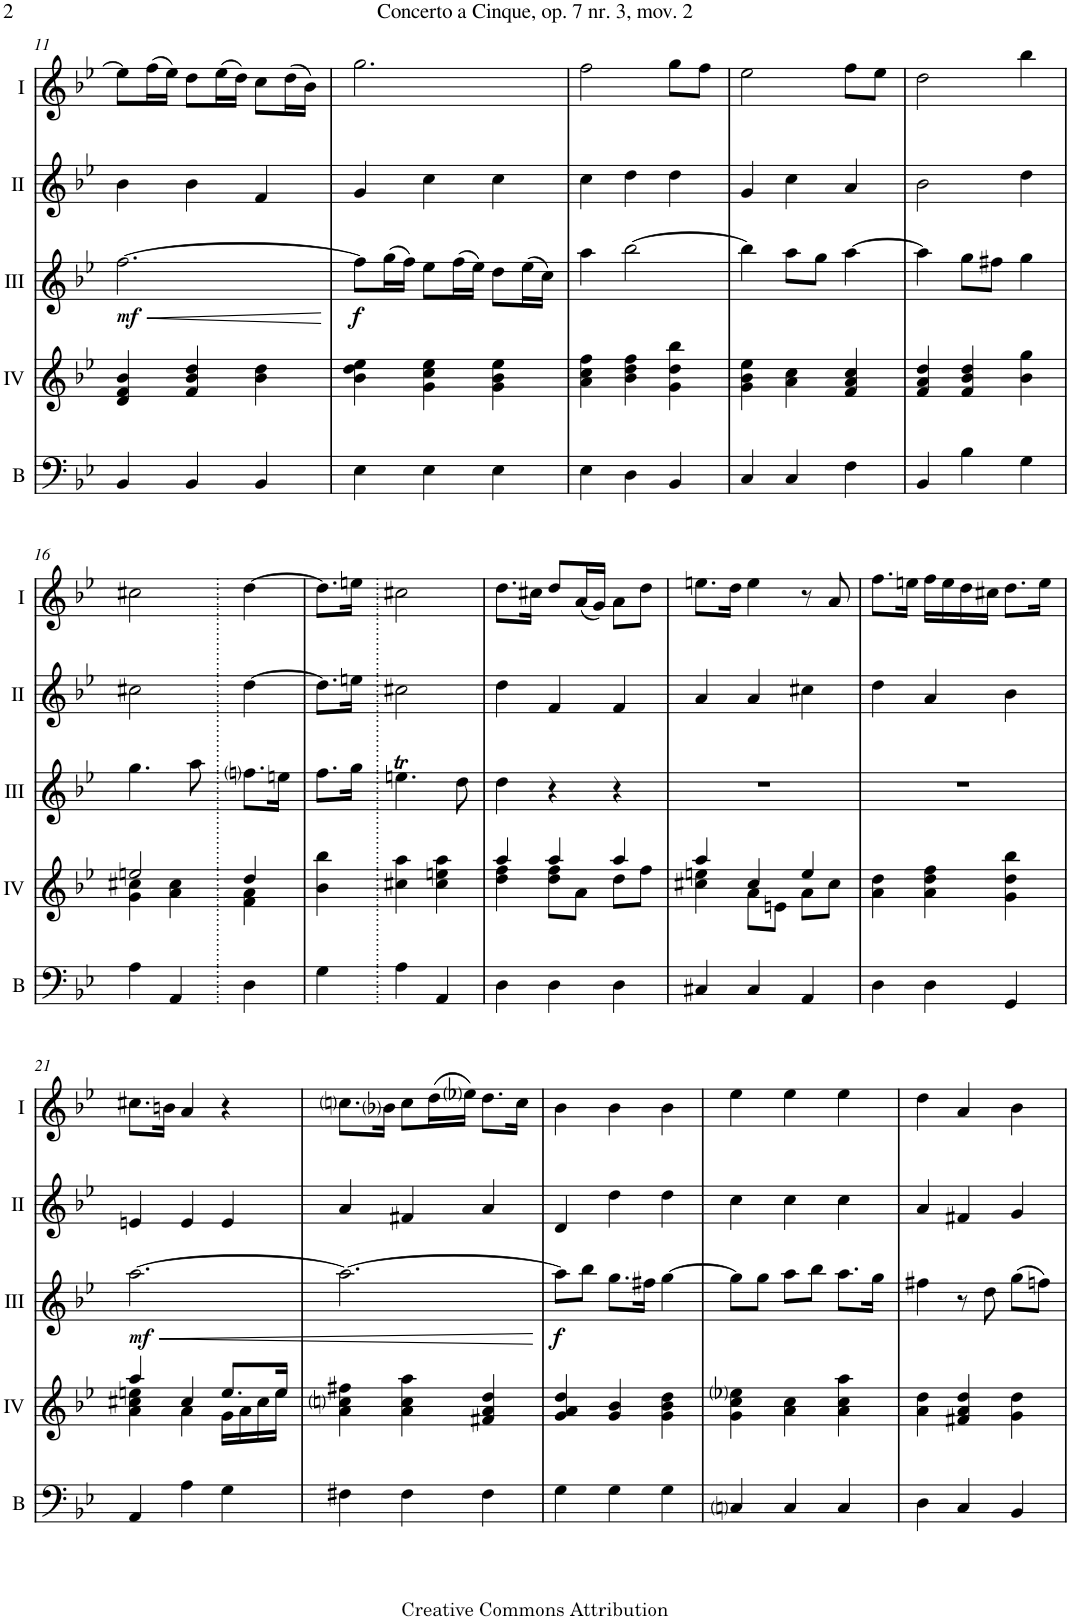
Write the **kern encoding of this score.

**kern	**kern	**kern	**dynam	**kern	**kern
*part5	*part4	*part3	*part3	*part2	*part1
*staff5	*staff4	*staff3	*staff3	*staff2	*staff1
*I"Bass	*I"Acc. 4	*I"Acc. 3	*	*I"Acc. 2	*I"Acc. 1
*I'B	*	*	*	*	*
!!LO:PB:g=z
*clefF4	*clefG2	*clefG2	*	*clefG2	*clefG2
*	*Trd7c12	*	*	*	*
*k[b-e-]	*k[b-e-]	*k[b-e-]	*	*k[b-e-]	*k[b-e-]
*M3/4	*M3/4	*M3/4	*	*M3/4	*M3/4
=11	=11	=11	=11	=11	=11
!	!	!	!LO:HP:b	!	!
!	!	!	!LO:DY:n=1:b	!	!
4BB-/	4d/ 4f/ 4b-/	[2.ff\	< mf	4b-\	8ee-\L]
.	.	.	.	.	(16ff\L
.	.	.	.	.	16ee-\JJ)
4BB-/	4f/ 4b-/ 4dd/	.	.	4b-\	8dd\L
.	.	.	.	.	(16ee-\L
.	.	.	.	.	16dd\JJ)
4BB-/	4b-\ 4dd\	.	.	4f/	8cc\L
.	.	.	.	.	(16dd\L
.	.	.	.	.	16b-\JJ)
.	.	.	[	.	.
=12	=12	=12	=12	=12	=12
!	!	!	!LO:DY:b	!	!
4E-\	4b-\ 4dd\ 4ee-\	8ff\L]	f	4g/	2.gg\
.	.	(16gg\L	.	.	.
.	.	16ff\JJ)	.	.	.
4E-\	4g\ 4cc\ 4ee-\	8ee-\L	.	4cc\	.
.	.	(16ff\L	.	.	.
.	.	16ee-\JJ)	.	.	.
4E-\	4g\ 4b-\ 4ee-\	8dd\L	.	4cc\	.
.	.	(16ee-\L	.	.	.
.	.	16cc\JJ)	.	.	.
=13	=13	=13	=13	=13	=13
4E-\	4a\ 4cc\ 4ff\	4aa\	.	4cc\	2ff\
4D\	4b-\ 4dd\ 4ff\	[2bb-\	.	4dd\	.
4BB-/	4g\ 4dd\ 4bb-\	.	.	4dd\	8gg\L
.	.	.	.	.	8ff\J
=14	=14	=14	=14	=14	=14
4C/	4g\ 4b-\ 4ee-\	4bb-\]	.	4g/	2ee-\
4C/	4a\ 4cc\	8aa\L	.	4cc\	.
.	.	8gg\J	.	.	.
4F\	4f/ 4a/ 4cc/	[4aa\	.	4a/	8ff\L
.	.	.	.	.	8ee-\J
=15	=15	=15	=15	=15	=15
4BB-/	4f/ 4a/ 4dd/	4aa\]	.	2b-\	2dd\
4B-\	4f/ 4b-/ 4dd/	8gg\L	.	.	.
.	.	8ff#X\J	.	.	.
4G\	4b-\ 4gg\	4gg\	.	4dd\	4bb-\
!!LO:LB:g=z
=16	=16.	=16	=16	=16	=16
*	*^	*	*	*	*
4A\	2een/	4g\ 4cc#X\	4.gg\	.	2cc#X\	2cc#X\
4AA/	.	4a\ 4cc#\	.	.	.	.
.	.	.	8aa\	.	.	.
4D\	4dd/	4f\ 4a\	8.ffni\L	.	[4dd\	[4dd\
.	.	.	16een\Jk	.	.	.
*	*v	*v	*	*	*	*
=17	=17	=17	=17	=17	=17
4G\	4b-\ 4bb-\	8.ff\L	.	8.dd\L]	8.dd\L]
.	.	16gg\Jk	.	16een\Jk	16een\Jk
4A\	4cc#X\ 4aa\	4.eent\	.	2cc#X\	2cc#X\
4AA/	4cc#\ 4een\ 4aa\	.	.	.	.
.	.	8dd\	.	.	.
=18	=18	=18	=18	=18	=18
*	*^	*	*	*	*
4D\	4aa/	4dd\ 4ff\	4dd\	.	4dd\	8.dd\L
.	.	.	.	.	.	16cc#X\Jk
4D\	4aa/	8dd\ 8ff\L	4r	.	4f/	8dd/L
.	.	8a\J	.	.	.	(16a/L
.	.	.	.	.	.	16g/JJ)
4D\	4aa/	8dd\L	4r	.	4f/	8a\L
.	.	8ff\J	.	.	.	8dd\J
=19	=19	=19	=19	=19	=19	=19
4C#X/	4aa/	4cc#X\ 4een\	2.r	.	4a/	8.een\L
.	.	.	.	.	.	16dd\Jk
4C#/	4cc#/	8a\L	.	.	4a/	4ee\
.	.	8en\J	.	.	.	.
4AA/	4ee/	8a\L	.	.	4cc#X\	8r
.	.	8cc#\J	.	.	.	8a/
*	*v	*v	*	*	*	*
=20	=20	=20	=20	=20	=20
4D\	4a\ 4dd\	2.r	.	4dd\	8.ff\L
.	.	.	.	.	16een\Jk
4D\	4a\ 4dd\ 4ff\	.	.	4a/	16ff\LL
.	.	.	.	.	16ee\
.	.	.	.	.	16dd\
.	.	.	.	.	16cc#X\JJ
4GG/	4g\ 4dd\ 4bb-\	.	.	4b-\	8.dd\L
.	.	.	.	.	16ee\Jk
!!LO:LB:g=z
=21	=21	=21	=21	=21	=21
*	*^	*	*	*	*
!	!	!	!	!LO:HP:b	!	!
!	!	!	!	!LO:DY:n=1:b	!	!
4AA/	4aa/	4a\ 4cc#X\ 4een\	[2.aa\	< mf	4en/	8.cc#X\L
.	.	.	.	.	.	16bn\Jk
4A\	4cc#/	4a\	.	.	4e/	4a/
4G\	8.ee/L	16g\LL	.	.	4e/	4r
.	.	16a\	.	.	.	.
.	.	16cc#\	.	.	.	.
.	16ee/Jk	16ee\JJ	.	.	.	.
*	*v	*v	*	*	*	*
=22	=22	=22	=22	=22	=22
4F#X\	4a\ 4ccni\ 4ff#X\	2.aa\_	.	4a/	8.ccni\L
.	.	.	.	.	16b-i\Jk
4F#\	4a\ 4cc\ 4aa\	.	.	4f#X/	8cc\L
.	.	.	.	.	(16dd\L
.	.	.	.	.	16ee-i\JJ)
4F#\	4f#X/ 4a/ 4dd/	.	.	4a/	8.dd\L
.	.	.	.	.	16cc\Jk
.	.	.	[	.	.
=23	=23	=23	=23	=23	=23
!	!	!	!LO:DY:b	!	!
4G\	4g/ 4a/ 4dd/	8aa\L]	f	4d/	4b-\
.	.	8bb-\J	.	.	.
4G\	4g/ 4b-/	8.gg\L	.	4dd\	4b-\
.	.	16ff#X\Jk	.	.	.
4G\	4g\ 4b-\ 4dd\	[4gg\	.	4dd\	4b-\
=24	=24	=24	=24	=24	=24
4Cni/	4g\ 4cc\ 4ee-i\	8gg\L]	.	4cc\	4ee-\
.	.	8gg\J	.	.	.
4C/	4a\ 4cc\	8aa\L	.	4cc\	4ee-\
.	.	8bb-\J	.	.	.
4C/	4a\ 4cc\ 4aa\	8.aa\L	.	4cc\	4ee-\
.	.	16gg\Jk	.	.	.
=25	=25	=25	=25	=25	=25
4D\	4a\ 4dd\	4ff#X\	.	4a/	4dd\
4C/	4f#X/ 4a/ 4dd/	8r	.	4f#X/	4a/
.	.	8dd\	.	.	.
4BB-/	4g\ 4dd\	(8gg\L	.	4g/	4b-\
.	.	8ffn\J)	.	.	.
=	=	=	=	=	=
*-	*-	*-	*-	*-	*-
